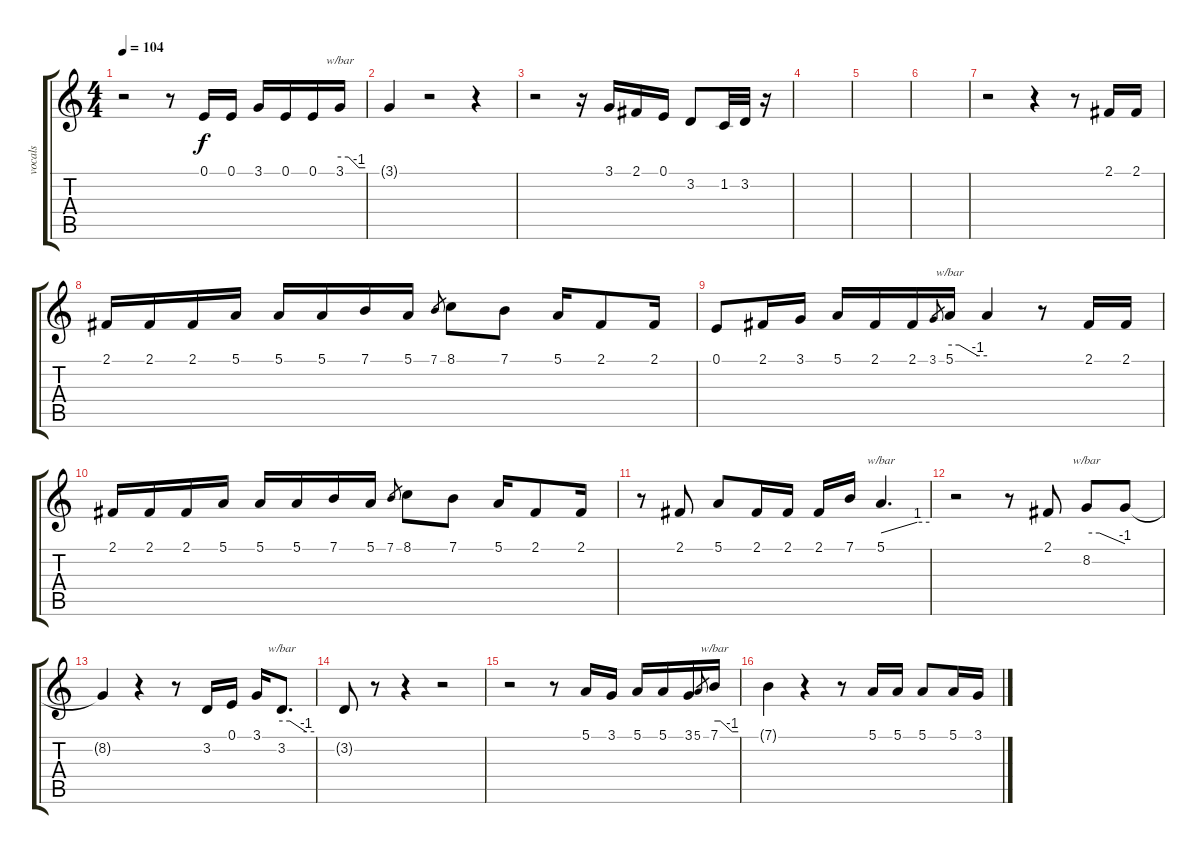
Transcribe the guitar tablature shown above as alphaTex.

\track ("vocals" "vocals") {instrument lead2sawtooth}
\staff {score tabs}
\tuning (E4 B3 G3 D3 A2 E2) {hide}
\ts (4 4)
\tempo 104
\clef g2
\ks c
r.2{dy f} r.8 0.1.16 0.1.16 3.1.16 0.1.16 0.1.16 3.1.16{tbe (custom default 0 0 20 0 45 -4 60 -4)} |
3.1{t}.4 r.2 r.4 |
r.2 r.16 3.1.16 2.1.16 0.1.16 3.2.8 1.2.32 3.2.32 r.16 |
|
|
|
r.2 r.4 r.8 2.1.16 2.1.16 |
2.1.16 2.1.16 2.1.16 5.1.16 5.1.16 5.1.16 7.1.16 5.1.16 7.1.8{gr} 8.1.8 7.1.8 5.1.16 2.1.8 2.1.16 |
0.1.8 2.1.16 3.1.16 5.1.16 2.1.16 2.1.16 3.1.8{gr} 5.1.16{tbe (custom default 0 0 15 0 45 -4 60 -4)} 5.1{t}.4 r.8 2.1.16 2.1.16 |
2.1.16 2.1.16 2.1.16 5.1.16 5.1.16 5.1.16 7.1.16 5.1.16 7.1.8{gr} 8.1.8 7.1.8 5.1.16 2.1.8 2.1.16 |
r.8 2.1.8 5.1.8 2.1.16 2.1.16 2.1.16 7.1.16 5.1.4{d tbe (custom default 0 0 45 4 60 4)} |
r.2 r.8 2.1.8 8.2.8{tbe (custom default 0 0 20 0 60 -4)} 8.2{t}.8 |
8.2{t}.4 r.4 r.8 3.2.16 0.1.16 3.1.16 3.2.8{d tbe (custom default 0 0 15 0 45 -4 60 -4)} |
3.2{t}.8 r.8 r.4 r.2 |
r.2 r.8 5.1.16 3.1.16 5.1.16 5.1.16 3.1.16 5.1.8{gr} 7.1.16{tbe (custom default 0 0 15 0 45 -4 60 -4)} |
7.1{t}.4 r.4 r.8 5.1.16 5.1.16 5.1.8 5.1.16 3.1.16
